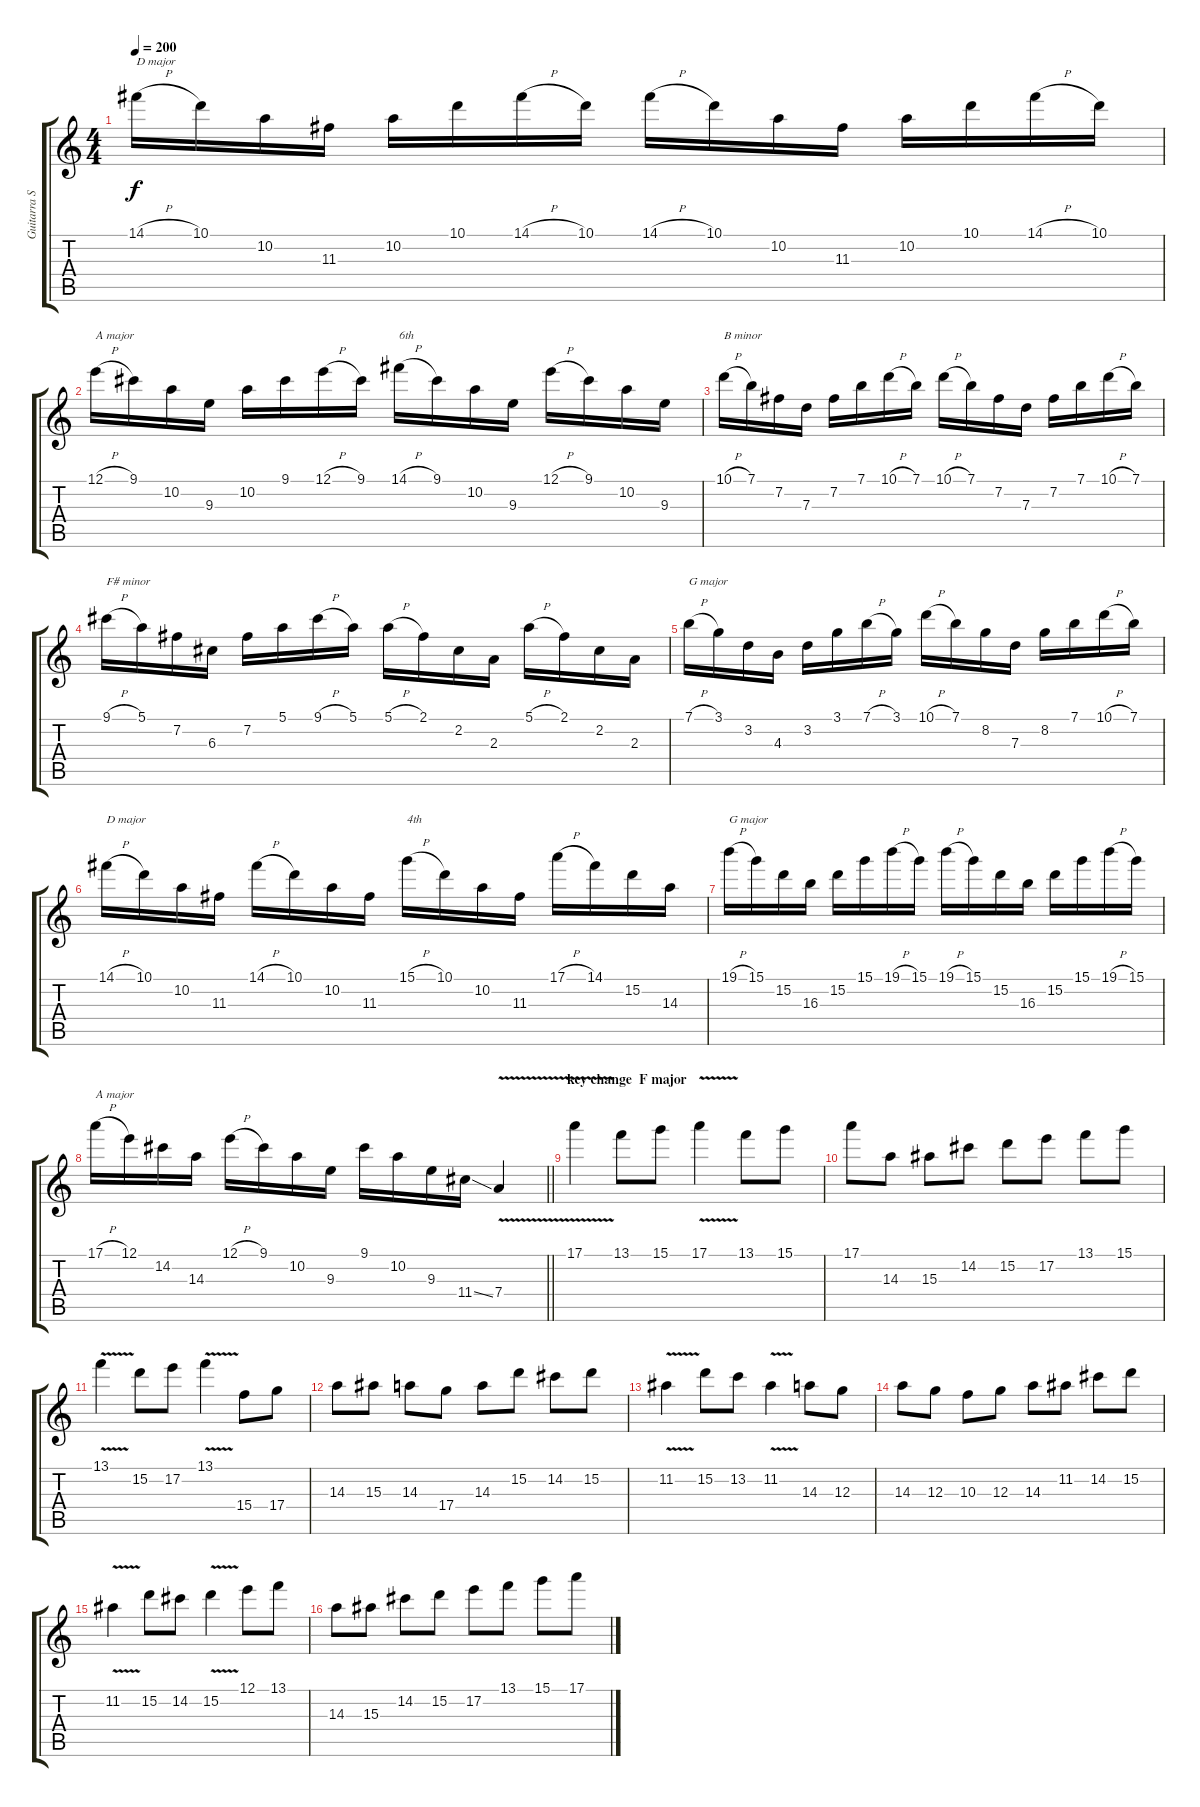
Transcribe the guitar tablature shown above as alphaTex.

\track ("Guitarra Solist." "Guitarra S") {instrument overdrivenguitar}
\staff {score tabs}
\tuning (E4 B3 G3 D3 A2 E2) {hide}
\ts (4 4)
\tempo 200
\clef g2
\ks c
14.1{h}.16{txt "D major" dy f} 10.1.16 10.2.16 11.3.16 10.2.16 10.1.16 14.1{h}.16 10.1.16 14.1{h}.16 10.1.16 10.2.16 11.3.16 10.2.16 10.1.16 14.1{h}.16 10.1.16 |
12.1{h}.16{txt "A major"} 9.1.16 10.2.16 9.3.16 10.2.16 9.1.16 12.1{h}.16 9.1.16 14.1{h}.16{txt "6th"} 9.1.16 10.2.16 9.3.16 12.1{h}.16 9.1.16 10.2.16 9.3.16 |
10.1{h}.16{txt "B minor"} 7.1.16 7.2.16 7.3.16 7.2.16 7.1.16 10.1{h}.16 7.1.16 10.1{h}.16 7.1.16 7.2.16 7.3.16 7.2.16 7.1.16 10.1{h}.16 7.1.16 |
9.1{h}.16{txt "F# minor"} 5.1.16 7.2.16 6.3.16 7.2.16 5.1.16 9.1{h}.16 5.1.16 5.1{h}.16 2.1.16 2.2.16 2.3.16 5.1{h}.16 2.1.16 2.2.16 2.3.16 |
7.1{h}.16{txt "G major"} 3.1.16 3.2.16 4.3.16 3.2.16 3.1.16 7.1{h}.16 3.1.16 10.1{h}.16 7.1.16 8.2.16 7.3.16 8.2.16 7.1.16 10.1{h}.16 7.1.16 |
14.1{h}.16{txt "D major"} 10.1.16 10.2.16 11.3.16 14.1{h}.16 10.1.16 10.2.16 11.3.16 15.1{h}.16{txt "4th"} 10.1.16 10.2.16 11.3.16 17.1{h}.16 14.1.16 15.2.16 14.3.16 |
19.1{h}.16{txt "G major"} 15.1.16 15.2.16 16.3.16 15.2.16 15.1.16 19.1{h}.16 15.1.16 19.1{h}.16 15.1.16 15.2.16 16.3.16 15.2.16 15.1.16 19.1{h}.16 15.1.16 |
\barLineRight lightlight
17.1{h}.16{txt "A major"} 12.1.16 14.2.16 14.3.16 12.1{h}.16 9.1.16 10.2.16 9.3.16 9.1.16 10.2.16 9.3.16 11.4{ss}.16 7.4{v}.4 |
\section ("" "key change  F major")
17.1{v}.4 13.1.8 15.1.8 17.1{v}.4 13.1.8 15.1.8 |
17.1.8 14.3.8 15.3.8 14.2.8 15.2.8 17.2.8 13.1.8 15.1.8 |
13.1{v}.4 15.2.8 17.2.8 13.1{v}.4 15.4.8 17.4.8 |
14.3.8 15.3.8 14.3.8 17.4.8 14.3.8 15.2.8 14.2.8 15.2.8 |
11.2{v}.4 15.2.8 13.2.8 11.2{v}.4 14.3.8 12.3.8 |
14.3.8 12.3.8 10.3.8 12.3.8 14.3.8 11.2.8 14.2.8 15.2.8 |
11.2{v}.4 15.2.8 14.2.8 15.2{v}.4 12.1.8 13.1.8 |
14.3.8 15.3.8 14.2.8 15.2.8 17.2.8 13.1.8 15.1.8 17.1.8
